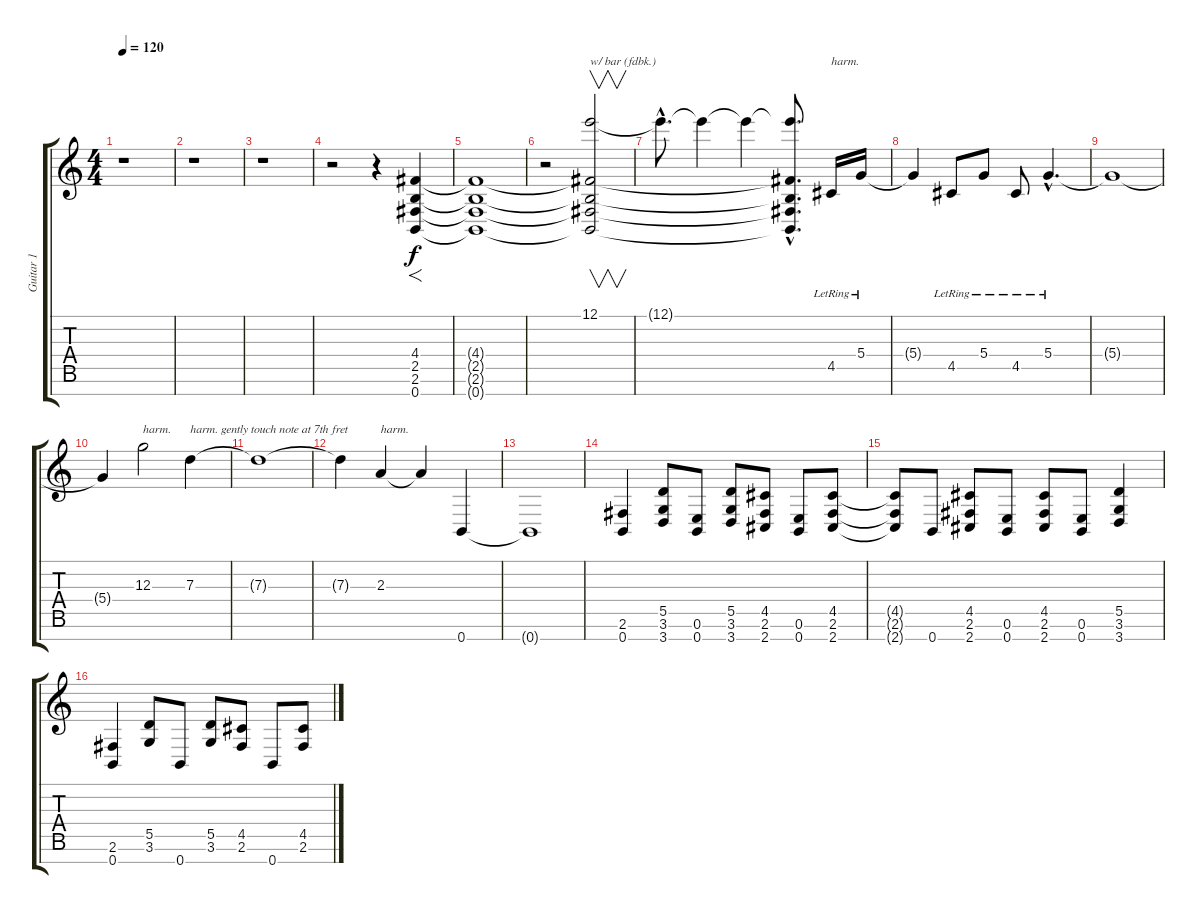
\track ("Guitar 1" "Guitar 1") {instrument distortionguitar}
\staff {score tabs}
\tuning (E4 B3 G3 D3 A2 E2 B1) {hide}
\ts (4 4)
\tempo 120
\clef g2
\ks c
r.1{dy f} |
r.1 |
r.1 |
r.2 r.4 (4.4 2.5 2.6 0.7).4{f} |
(4.4{t} 2.5{t} 2.6{t} 0.7{t}).1 |
r.2 (12.1 4.4{t} 2.5{t} 2.6{t} 0.7{t}).2{v txt "w/ bar (fdbk.)"} |
12.1{hac t}.8{d} 12.1{t}.4 12.1{t}.4 (12.1{hac t} 4.4{hac t} 2.5{hac t} 2.6{hac t} 0.7{hac t}).8{d} 4.5{lr}.16{txt "harm."} 5.4{lr}.16 |
5.4{t}.4 4.5{lr}.8 5.4{lr}.8 4.5{lr}.8 5.4{hac lr}.4{d} |
5.4{t}.1 |
5.4{t}.4 12.3.2{txt "harm."} 7.3.4{txt "harm. gently touch note at 7th fret"} |
7.3{t}.1 |
7.3{t}.4 2.3.4{txt "harm."} 2.3{t}.4 0.7.4 |
0.7{t}.1 |
(2.6 0.7).4 (5.5 3.6 3.7).8 (0.6 0.7).8 (5.5 3.6 3.7).8 (4.5 2.6 2.7).8 (0.6 0.7).8 (4.5 2.6 2.7).8 |
(4.5{t} 2.6{t} 2.7{t}).8 0.7.8 (4.5 2.6 2.7).8 (0.6 0.7).8 (4.5 2.6 2.7).8 (0.6 0.7).8 (5.5 3.6 3.7).4 |
(2.6 0.7).4 (5.5 3.6).8 0.7.8 (5.5 3.6).8 (4.5 2.6).8 0.7.8 (4.5 2.6).8
